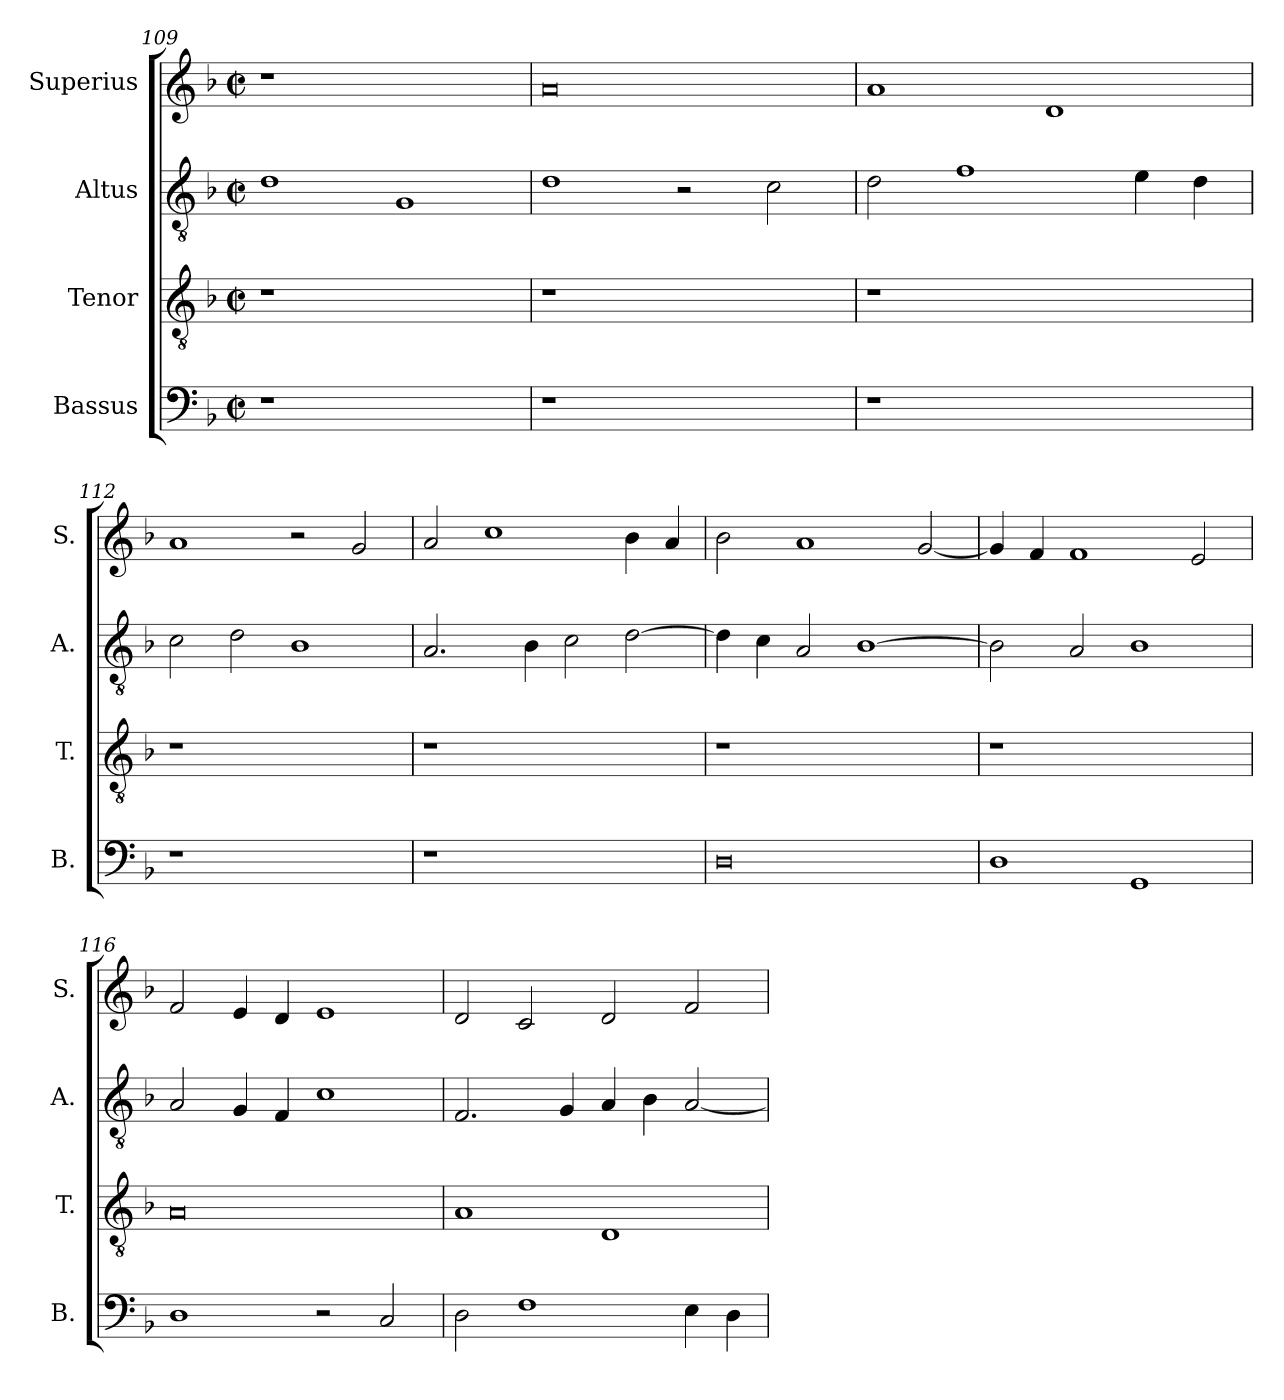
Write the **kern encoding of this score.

**kern	**kern	**kern	**kern
*part4	*part3	*part2	*part1
*staff4	*staff3	*staff2	*staff1
*I"Bassus	*I"Tenor	*I"Altus	*I"Superius
*I'B.	*I'T.	*I'A.	*I'S.
*clefF4	*clefGv2	*clefGv2	*clefG2
*	*ITrd7c12	*ITrd7c12	*
*k[b-]	*k[b-]	*k[b-]	*k[b-]
*F:	*F:	*F:	*F:
*M2/2	*M2/2	*M2/2	*M2/2
*met(c|)	*met(c|)	*met(c|)	*met(c|)
=109	=109	=109	=109
!LO:N:vis=1	!LO:N:vis=1	!	!LO:N:vis=1
1r	1r	1Di	1r
1ryy	1ryy	1GGi	1ryy
=110	=110	=110	=110
!LO:N:vis=1	!LO:N:vis=1	!	!
1r	1r	1Di	0ai
1ryy	1ryy	2r	.
.	.	2Ci\	.
=111	=111	=111	=111
!LO:N:vis=1	!LO:N:vis=1	!	!
1r	1r	2Di\	1ai
.	.	1Fi	.
1ryy	1ryy	.	1di
.	.	4Ei\	.
.	.	4Di\	.
=112	=112	=112	=112
!LO:N:vis=1	!LO:N:vis=1	!	!
1r	1r	2Ci\	1ai
.	.	2Di\	.
1ryy	1ryy	1BB-i	2r
.	.	.	2gi/
=113	=113	=113	=113
!LO:N:vis=1	!LO:N:vis=1	!	!
1r	1r	2.AAi/	2ai/
.	.	.	1cci
.	.	4BB-i\	.
1ryy	1ryy	2Ci\	.
.	.	[>2Di\	4b-i\
.	.	.	4ai/
!!LO:LB:g=z
=114	=114	=114	=114
!	!LO:N:vis=1	!	!
0Di	1r	4Di\]	2b-i\
.	.	4Ci\	.
.	.	2AAi/	1ai
.	1ryy	[>1BB-i	.
.	.	.	[<2gi/
=115	=115	=115	=115
!	!LO:N:vis=1	!	!
1Di	1r	2BB-i\]	4gi/]
.	.	.	4fi/
.	.	2AAi/	1fi
1GGi	1ryy	1BB-i	.
.	.	.	2ei/
=116	=116	=116	=116
1Di	0AAi	2AAi/	2fi/
.	.	4GGi/	4ei/
.	.	4FFi/	4di/
2r	.	1Ci	1ei
2Ci/	.	.	.
=117	=117	=117	=117
2Di\	1AAi	2.FFi/	2di/
1Fi	.	.	2ci/
.	.	4GGi/	.
.	1DDi	4AAi/	2di/
.	.	4BB-i\	.
4Ei\	.	[<2AAi/	2fi/
4Di\	.	.	.
=	=	=	=
*-	*-	*-	*-
